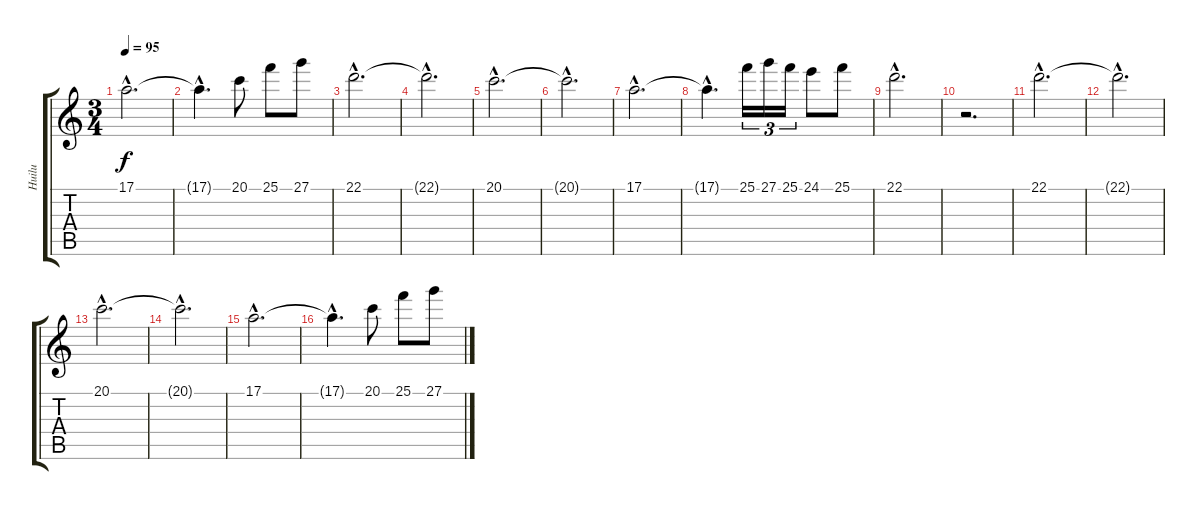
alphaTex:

\track ("Huilu" "Huilu") {instrument flute}
\staff {score tabs}
\tuning (E4 B3 G3 D3 A2 E2) {hide}
\ts (3 4)
\tempo 95
\clef g2
\ks c
17.1{hac}.2{d dy f} |
17.1{hac t}.4{d} 20.1.8 25.1.8 27.1.8 |
22.1{hac}.2{d} |
22.1{hac t}.2{d} |
20.1{hac}.2{d} |
20.1{hac t}.2{d} |
17.1{hac}.2{d} |
17.1{hac t}.4{d} 25.1.16{tu (3 2)} 27.1.16{tu (3 2)} 25.1.16{tu (3 2)} 24.1.8 25.1.8 |
22.1{hac}.2{d} |
r.2{d} |
22.1{hac}.2{d} |
22.1{hac t}.2{d} |
20.1{hac}.2{d} |
20.1{hac t}.2{d} |
17.1{hac}.2{d} |
17.1{hac t}.4{d} 20.1.8 25.1.8 27.1.8
